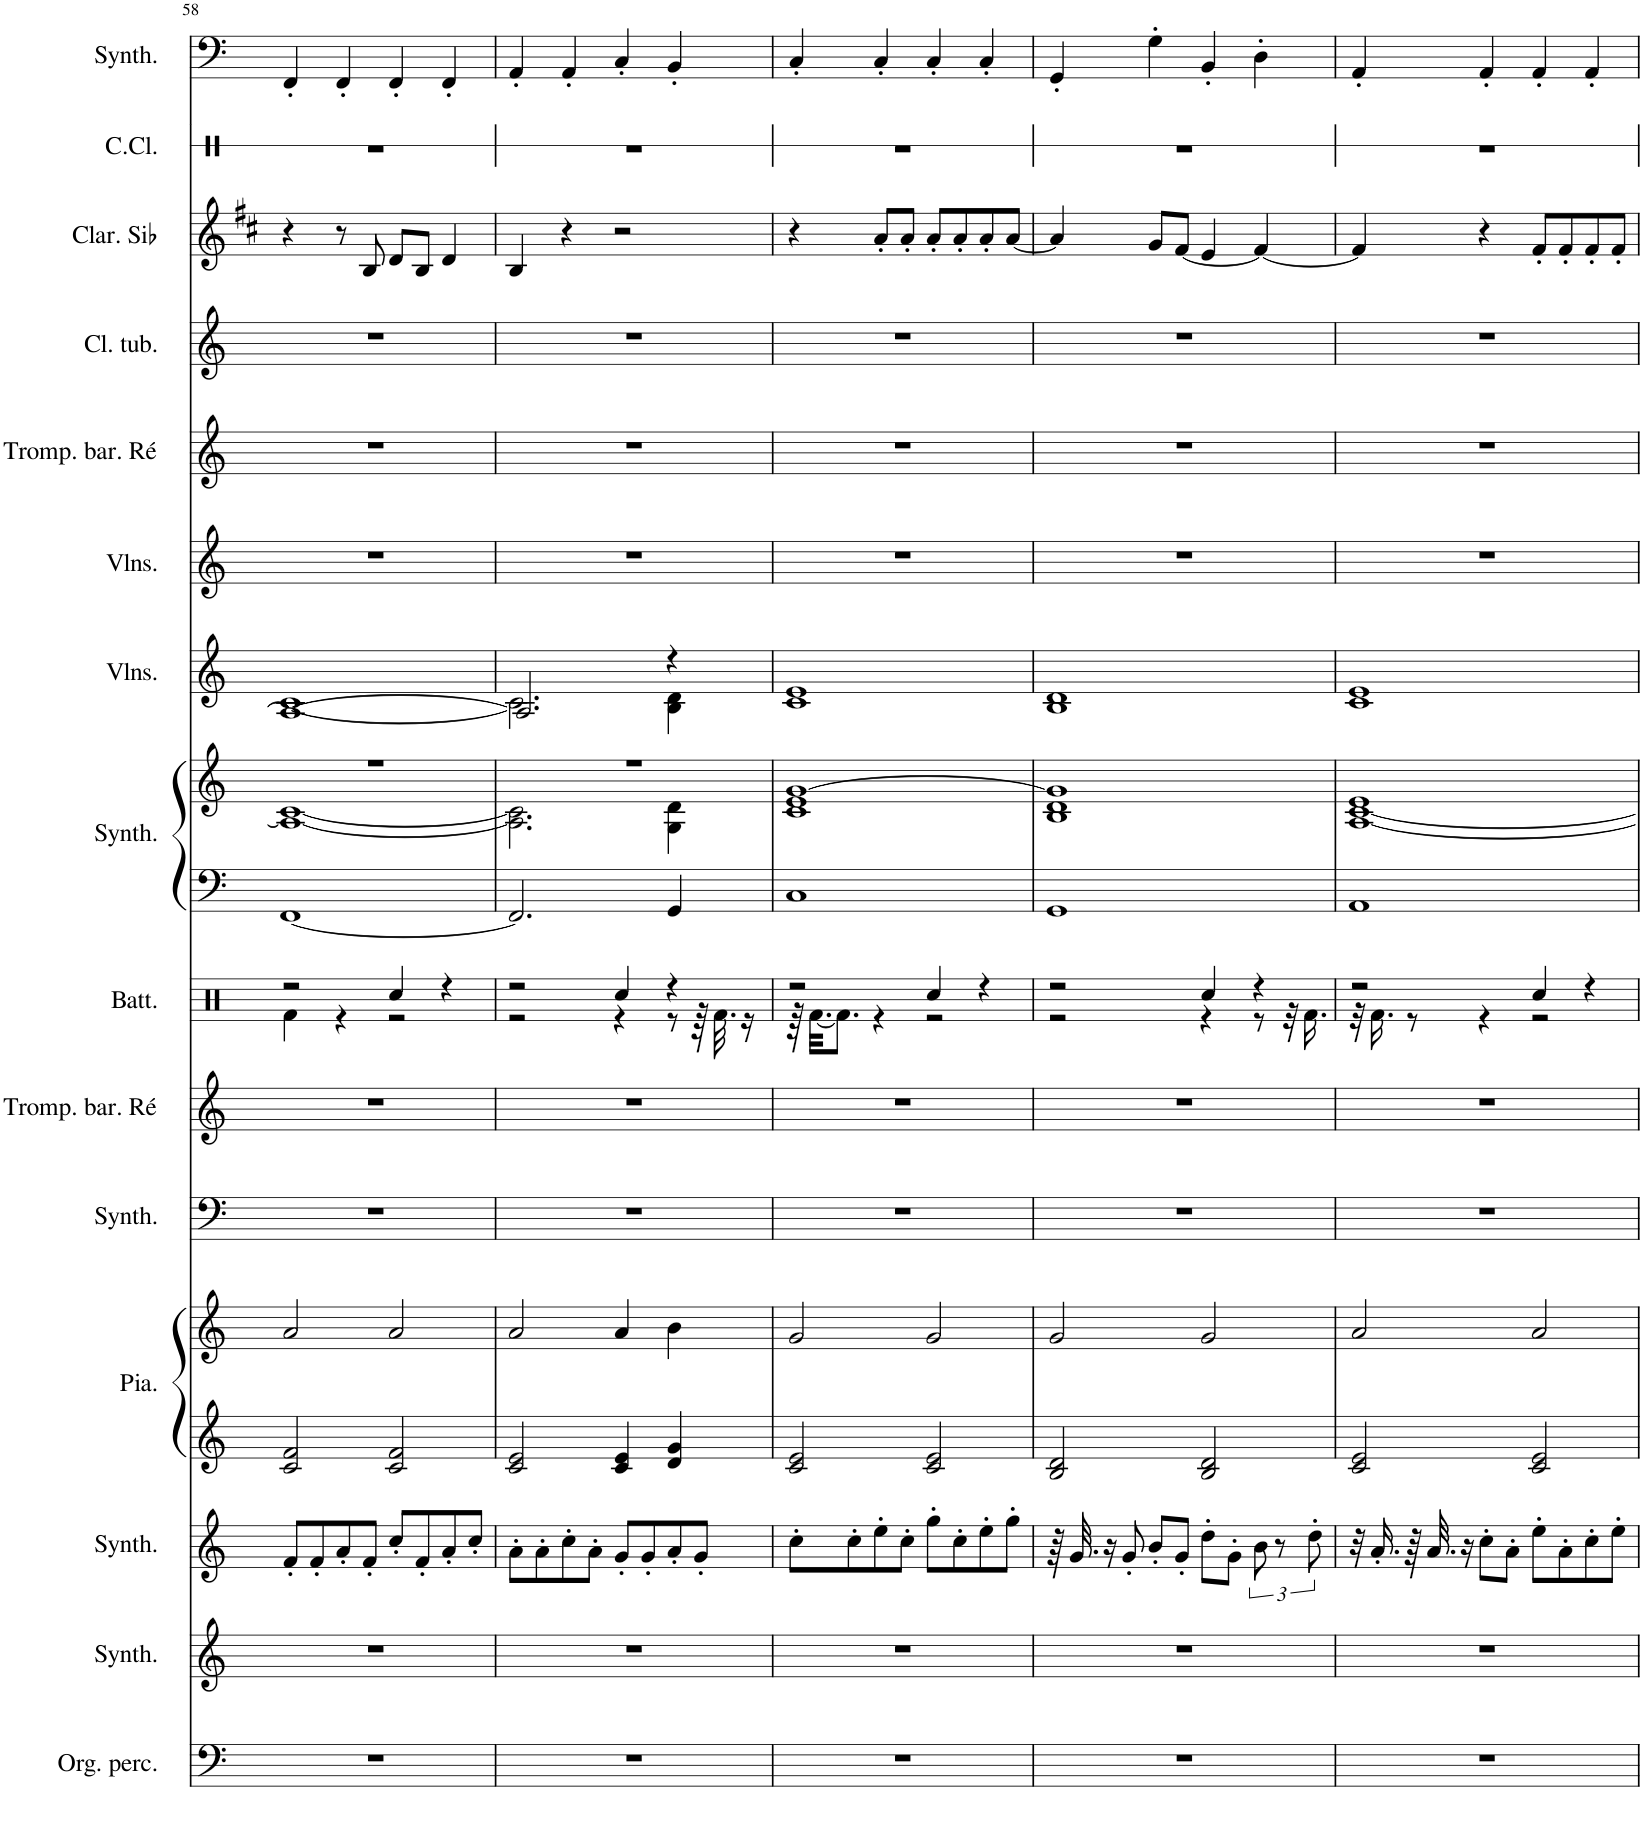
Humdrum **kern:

**kern	**kern	**kern	**kern	**kern	**kern	**kern	**kern	**kern	**kern	**kern	**kern	**kern	**kern	**kern	**kern	**kern
*part15	*part14	*part13	*part12	*part12	*part11	*part10	*part9	*part8	*part8	*part7	*part6	*part5	*part4	*part3	*part2	*part1
*staff17	*staff16	*staff15	*staff14	*staff13	*staff12	*staff11	*staff10	*staff9	*staff8	*staff7	*staff6	*staff5	*staff4	*staff3	*staff2	*staff1
*I"Orgue percussif	*I"Synthétiseur Pad	*I"Synthétiseur d'effets	*I"Piano	*	*I"Synthétiseur Pad	*I"Trompette baroque en Ré	*I"Batterie	*I"Synthétiseur Pad	*	*I"Violons	*I"Violons	*I"Trompette baroque en Ré	*I"Cloches tubulaires	*I"Clarinette en Sib	*I"Caisse claire	*I"Synthétiseur de basses
*I'Org. perc.	*I'Synth.	*I'Synth.	*I'Pia.	*	*I'Synth.	*I'Tromp. bar. Ré	*I'Batt.	*I'Synth.	*	*I'Vlns.	*I'Vlns.	*I'Tromp. bar. Ré	*I'Cl. tub.	*I'Clar. Sib	*I'C.Cl.	*I'Synth.
!!LO:PB:g=z
*clefF4	*clefG2	*clefG2	*clefG2	*clefG2	*clefF4	*clefG2	*clefX	*clefF4	*clefG2	*clefG2	*clefG2	*clefG2	*clefG2	*clefG2	*clefX	*clefF4
*	*	*	*	*	*	*Trd-1c-2	*	*	*	*	*	*Trd-1c-2	*	*Trd1c2	*	*
*k[]	*k[]	*k[]	*k[]	*k[]	*k[]	*k[]	*k[]	*k[]	*k[]	*k[]	*k[]	*k[]	*k[]	*k[f#c#]	*k[]	*k[]
*M4/4	*M4/4	*M4/4	*M4/4	*M4/4	*M4/4	*M4/4	*M4/4	*M4/4	*M4/4	*M4/4	*M4/4	*M4/4	*M4/4	*M4/4	*M4/4	*M4/4
=58	=58	=58	=58	=58	=58	=58	=58	=58	=58	=58	=58	=58	=58	=58	=58	=58
*	*	*	*	*	*	*	*^	*	*^	*^	*	*	*	*	*	*
1r	1r	8f'/L	2c/ 2f/	2a/	1r	1r	2r	4Rf\	[1FF	1r	1A_ [1c	1A_	[1c	1r	1r	1r	4r	1r	4FF'/
.	.	8f'/	.	.	.	.	.	.	.	.	.	.	.	.	.	.	.	.	.
.	.	8a'/	.	.	.	.	.	4r	.	.	.	.	.	.	.	.	8r	.	4FF'/
.	.	8f'/J	.	.	.	.	.	.	.	.	.	.	.	.	.	.	8B/	.	.
.	.	8cc'/L	2c/ 2f/	2a/	.	.	4Rcc/	2r	.	.	.	.	.	.	.	.	8d/L	.	4FF'/
.	.	8f'/	.	.	.	.	.	.	.	.	.	.	.	.	.	.	8B/J	.	.
.	.	8a'/	.	.	.	.	4r	.	.	.	.	.	.	.	.	.	4d/	.	4FF'/
.	.	8cc'/J	.	.	.	.	.	.	.	.	.	.	.	.	.	.	.	.	.
=59	=59	=59	=59	=59	=59	=59	=59	=59	=59	=59	=59	=59	=59	=59	=59	=59	=59	=59	=59
1r	1r	8a'\L	2c/ 2e/	2a/	1r	1r	2r	2r	2.FF/]	1r	2.A\] 2.c\]	2.A/]	2.c\]	1r	1r	1r	4B/	1r	4AA'/
.	.	8a'\	.	.	.	.	.	.	.	.	.	.	.	.	.	.	.	.	.
.	.	8cc'\	.	.	.	.	.	.	.	.	.	.	.	.	.	.	4r	.	4AA'/
.	.	8a'\J	.	.	.	.	.	.	.	.	.	.	.	.	.	.	.	.	.
.	.	8g'/L	4c/ 4e/	4a/	.	.	4Rcc/	4r	.	.	.	.	.	.	.	.	2r	.	4C'/
.	.	8g'/	.	.	.	.	.	.	.	.	.	.	.	.	.	.	.	.	.
.	.	8a'/	4d/ 4g/	4b\	.	.	4r	8r	4GG/	.	4G\ 4d\	4r	4B\ 4d\	.	.	.	.	.	4BB'/
.	.	8g'/J	.	.	.	.	.	64r	.	.	.	.	.	.	.	.	.	.	.
.	.	.	.	.	.	.	.	32.Rf\	.	.	.	.	.	.	.	.	.	.	.
.	.	.	.	.	.	.	.	16r	.	.	.	.	.	.	.	.	.	.	.
*	*	*	*	*	*	*	*	*	*	*	*	*v	*v	*	*	*	*	*	*
=60	=60	=60	=60	=60	=60	=60	=60	=60	=60	=60	=60	=60	=60	=60	=60	=60	=60	=60
1r	1r	8cc'\L	2c/ 2e/	2g/	1r	1r	2r	64r	1C	[1g	1c 1e	1c 1e	1r	1r	1r	4r	1r	4C'/
.	.	.	.	.	.	.	.	[32.Rf\KKL	.	.	.	.	.	.	.	.	.	.
.	.	.	.	.	.	.	.	8.Rf\J]	.	.	.	.	.	.	.	.	.	.
.	.	8cc'\	.	.	.	.	.	.	.	.	.	.	.	.	.	.	.	.
.	.	8ee'\	.	.	.	.	.	4r	.	.	.	.	.	.	.	8a'/L	.	4C'/
.	.	8cc'\J	.	.	.	.	.	.	.	.	.	.	.	.	.	8a'/J	.	.
.	.	8gg'\L	2c/ 2e/	2g/	.	.	4Rcc/	2r	.	.	.	.	.	.	.	8a'/L	.	4C'/
.	.	8cc'\	.	.	.	.	.	.	.	.	.	.	.	.	.	8a'/	.	.
.	.	8ee'\	.	.	.	.	4r	.	.	.	.	.	.	.	.	8a'/	.	4C'/
.	.	8gg'\J	.	.	.	.	.	.	.	.	.	.	.	.	.	[8a/J	.	.
*	*	*	*	*	*	*	*	*	*	*v	*v	*	*	*	*	*	*	*
=61	=61	=61	=61	=61	=61	=61	=61	=61	=61	=61	=61	=61	=61	=61	=61	=61	=61
1r	1r	64r	2B/ 2d/	2g/	1r	1r	2r	2r	1GG	1B 1d 1g]	1B 1d	1r	1r	1r	4a/]	1r	4GG'/
.	.	32.g/	.	.	.	.	.	.	.	.	.	.	.	.	.	.	.
.	.	16r	.	.	.	.	.	.	.	.	.	.	.	.	.	.	.
.	.	8g'/	.	.	.	.	.	.	.	.	.	.	.	.	.	.	.
.	.	8b'/L	.	.	.	.	.	.	.	.	.	.	.	.	8g/L	.	4G'\
.	.	8g'/J	.	.	.	.	.	.	.	.	.	.	.	.	[8f#/J	.	.
.	.	8dd'\L	2B/ 2d/	2g/	.	.	4Rcc/	4r	.	.	.	.	.	.	4e/	.	4BB'/
.	.	8g'\J	.	.	.	.	.	.	.	.	.	.	.	.	.	.	.
.	.	12b\	.	.	.	.	4r	8r	.	.	.	.	.	.	4f#/_	.	4D'\
.	.	12r	.	.	.	.	.	.	.	.	.	.	.	.	.	.	.
.	.	.	.	.	.	.	.	32r	.	.	.	.	.	.	.	.	.
.	.	.	.	.	.	.	.	16.Rf\	.	.	.	.	.	.	.	.	.
.	.	12dd'\	.	.	.	.	.	.	.	.	.	.	.	.	.	.	.
=62	=62	=62	=62	=62	=62	=62	=62	=62	=62	=62	=62	=62	=62	=62	=62	=62	=62
*	*	*	*	*	*	*	*	*	*	*^	*	*	*	*	*	*	*
1r	1r	32r	2c/ 2e/	2a/	1r	1r	2r	32r	1AA	1e	[1A [1c	1c 1e	1r	1r	1r	4f#/]	1r	4AA'/
.	.	16.a'/	.	.	.	.	.	16.Rf\	.	.	.	.	.	.	.	.	.	.
.	.	64r	.	.	.	.	.	8r	.	.	.	.	.	.	.	.	.	.
.	.	32.a/	.	.	.	.	.	.	.	.	.	.	.	.	.	.	.	.
.	.	16r	.	.	.	.	.	.	.	.	.	.	.	.	.	.	.	.
.	.	8cc'\L	.	.	.	.	.	4r	.	.	.	.	.	.	.	4r	.	4AA'/
.	.	8a'\J	.	.	.	.	.	.	.	.	.	.	.	.	.	.	.	.
.	.	8ee'\L	2c/ 2e/	2a/	.	.	4Rcc/	2r	.	.	.	.	.	.	.	8f#'/L	.	4AA'/
.	.	8a'\	.	.	.	.	.	.	.	.	.	.	.	.	.	8f#'/	.	.
.	.	8cc'\	.	.	.	.	4r	.	.	.	.	.	.	.	.	8f#'/	.	4AA'/
.	.	8ee'\J	.	.	.	.	.	.	.	.	.	.	.	.	.	8f#'/J	.	.
*	*	*	*	*	*	*	*v	*v	*	*v	*v	*	*	*	*	*	*	*
=	=	=	=	=	=	=	=	=	=	=	=	=	=	=	=	=
*-	*-	*-	*-	*-	*-	*-	*-	*-	*-	*-	*-	*-	*-	*-	*-	*-
